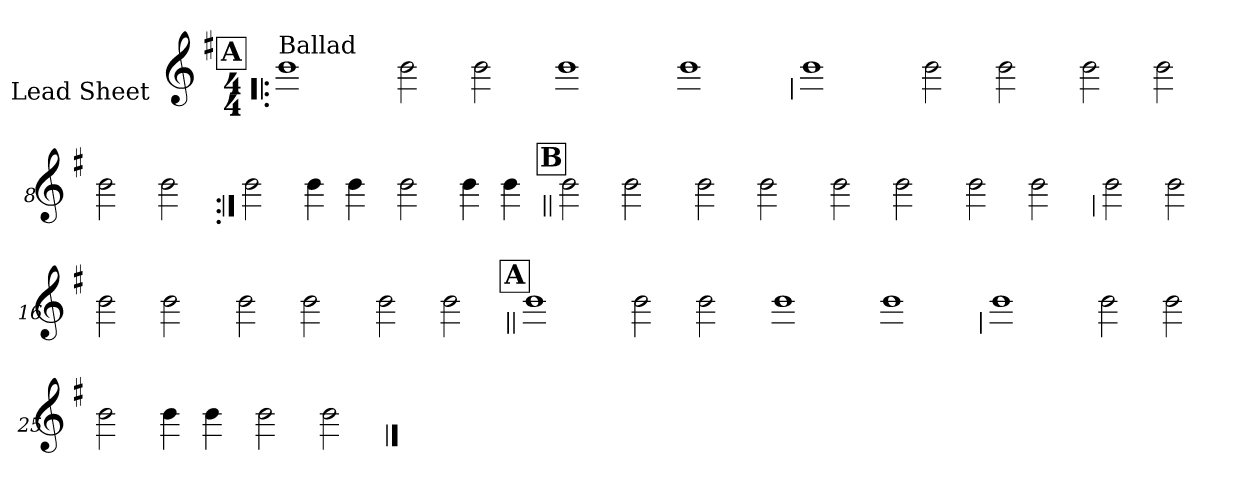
**kern
*part1
*staff1
*I"Lead Sheet
*stria0
*clefG2
*k[f#]
*G:
*M4/4
!!LO:REH:place=s1:a:t=A
=1!|:
!LO:TX:a:t=Ballad
1b
=2-
2b
2b
=3-
1b
=4-
1b
!!LO:LB:g=z
=5
1b
=6-
2b
2b
=7-
2b
2b
=8-
2b
2b
!!LO:LB:g=z
=9:|!
2b
4b
4b
=10-
2b
4b
4b
!!LO:LB:g=z
!!LO:REH:place=s1:a:t=B
=11||
2b
2b
=12-
2b
2b
=13-
2b
2b
=14-
2b
2b
!!LO:LB:g=z
=15
2b
2b
=16-
2b
2b
=17-
2b
2b
=18-
2b
2b
!!LO:LB:g=z
!!LO:REH:place=s1:a:t=A
=19||
1b
=20-
2b
2b
=21-
1b
=22-
1b
!!LO:LB:g=z
=23
1b
=24-
2b
2b
=25-
2b
4b
4b
=26-
2b
2b
==
*-
